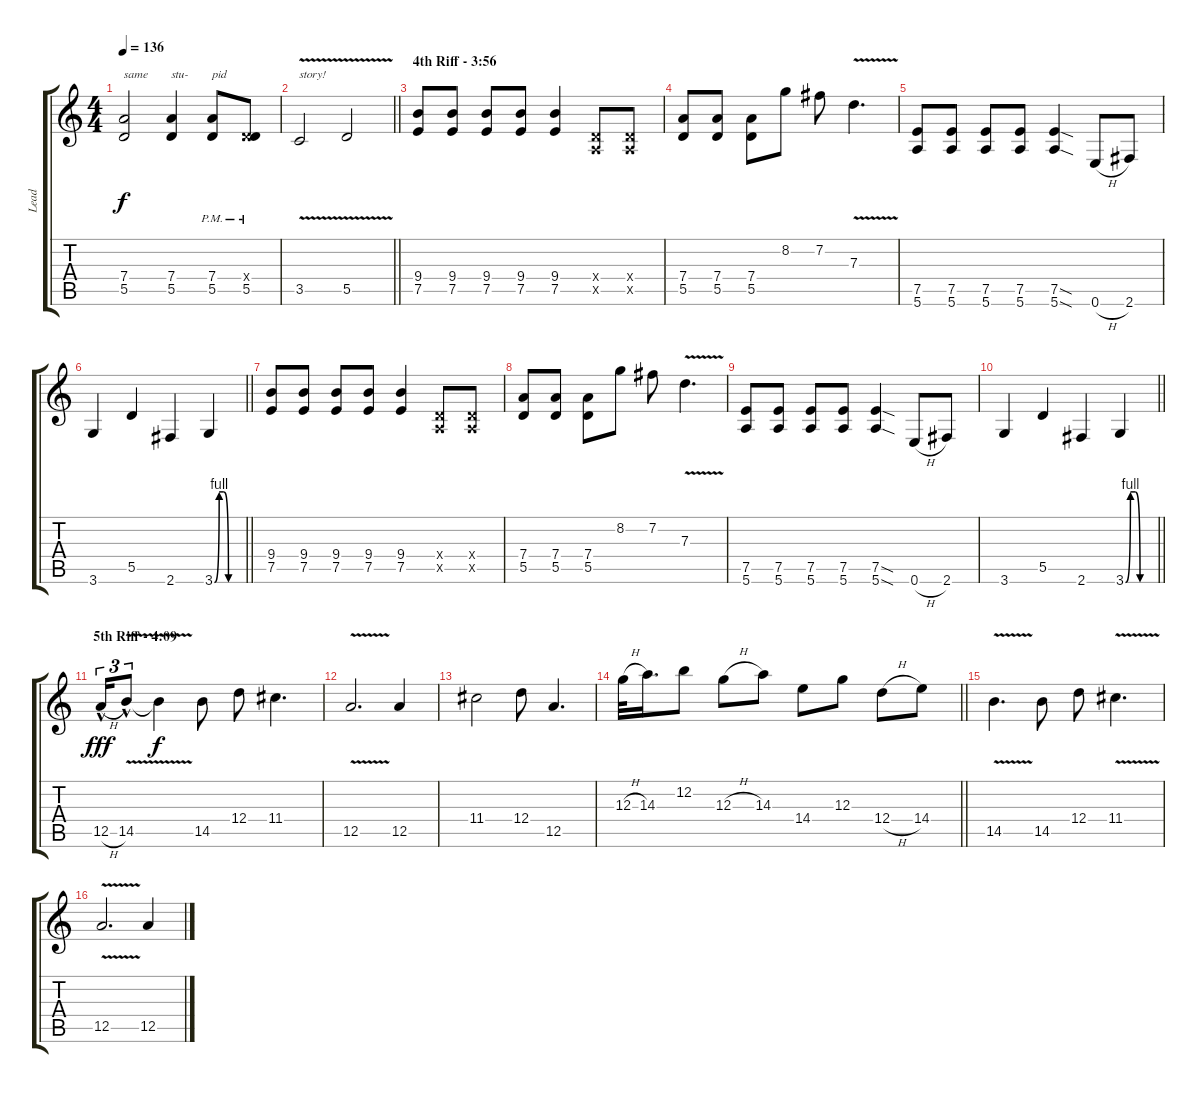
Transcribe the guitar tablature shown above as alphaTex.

\track ("Lead" "Lead") {instrument distortionguitar}
\staff {score tabs}
\tuning (E4 B3 G3 D3 A2 E2) {hide}
\ts (4 4)
\tempo 136
\clef g2
\ks c
(7.4 5.5).2{txt "same" dy f} (7.4 5.5).4{txt "stu-"} (7.4{pm} 5.5{pm}).8{txt "pid"} (0.4{x} 5.5{pm}).8 |
\barLineRight lightlight
3.5{v}.2{txt "story!"} 5.5{v}.2 |
\section ("" "4th Riff - 3:56")
(9.4 7.5).8 (9.4 7.5).8 (9.4 7.5).8 (9.4 7.5).8 (9.4 7.5).4 (0.4{x} 0.5{x}).8 (0.4{x} 0.5{x}).8 |
(7.4 5.5).8 (7.4 5.5).8 (7.4 5.5).8 8.2.8 7.2.8 7.3{v}.4{d} |
(7.5 5.6).8 (7.5 5.6).8 (7.5 5.6).8 (7.5 5.6).8 (7.5{sod} 5.6{sod}).4 0.6{h}.8 2.6.8 |
\barLineRight lightlight
3.6.4 5.5.4 2.6.4 3.6{be (custom 0 0 10 4 20 4 30 0 60 0)}.4 |
(9.4 7.5).8 (9.4 7.5).8 (9.4 7.5).8 (9.4 7.5).8 (9.4 7.5).4 (0.4{x} 0.5{x}).8 (0.4{x} 0.5{x}).8 |
(7.4 5.5).8 (7.4 5.5).8 (7.4 5.5).8 8.2.8 7.2.8 7.3{v}.4{d} |
(7.5 5.6).8 (7.5 5.6).8 (7.5 5.6).8 (7.5 5.6).8 (7.5{sod} 5.6{sod}).4 0.6{h}.8 2.6.8 |
\barLineRight lightlight
3.6.4 5.5.4 2.6.4 3.6{be (custom 0 0 10 4 20 4 30 0 60 0)}.4 |
\section ("" "5th Riff - 4:09")
12.5{h hac}.16{tu (3 2) dy fff} 14.5{v hac}.8{tu (3 2)} 14.5{t}.4{dy f} 14.5.8 12.4.8 11.4.4{d} |
12.5{v}.2{d} 12.5.4 |
11.4.2 12.4.8 12.5.4{d} |
\barLineRight lightlight
12.3{h}.32 14.3.16{d} 12.2.8 12.3{h}.8 14.3.8 14.4.8 12.3.8 12.4{h}.8 14.4.8 |
14.5{v}.4{d} 14.5.8 12.4.8 11.4{v}.4{d} |
12.5{v}.2{d} 12.5.4
